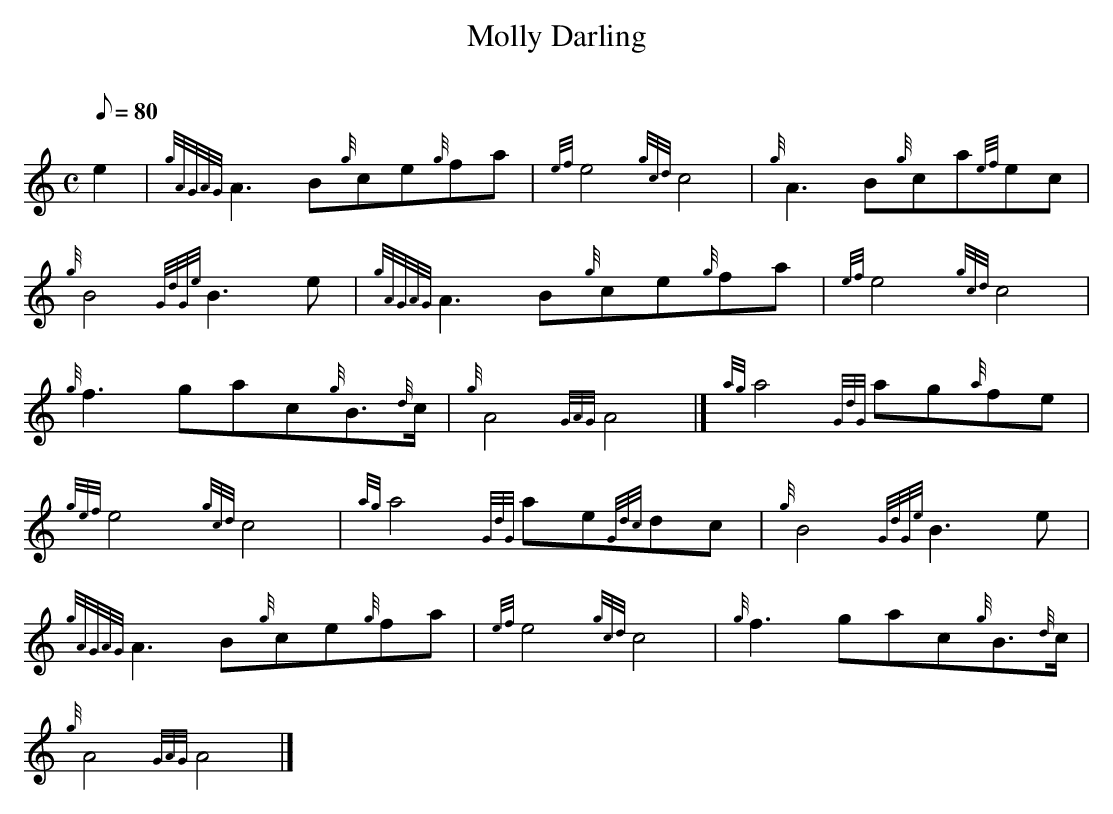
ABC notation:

X:1
T:Molly Darling
M:C
L:1/8
Q:80
C:
K:HP
e2|
{gAGAG}A3B{g}ce{g}fa|
{ef}e4{gcd}c4|
{g}A3B{g}ca{ef}ec|  !
{g}B4{GdGe}B3e|
{gAGAG}A3B{g}ce{g}fa|
{ef}e4{gcd}c4|  !
{g}f3gac{g}B3/2{d}c/2|
{g}A4{GAG}A4|]
{ag}a4{GdG}ag{a}fe|  !
{gef}e4{gcd}c4|
{ag}a4{GdG}ae{Gdc}dc|
{g}B4{GdGe}B3e|  !
{gAGAG}A3B{g}ce{g}fa|
{ef}e4{gcd}c4|
{g}f3gac{g}B3/2{d}c/2|  !
{g}A4{GAG}A4|]
